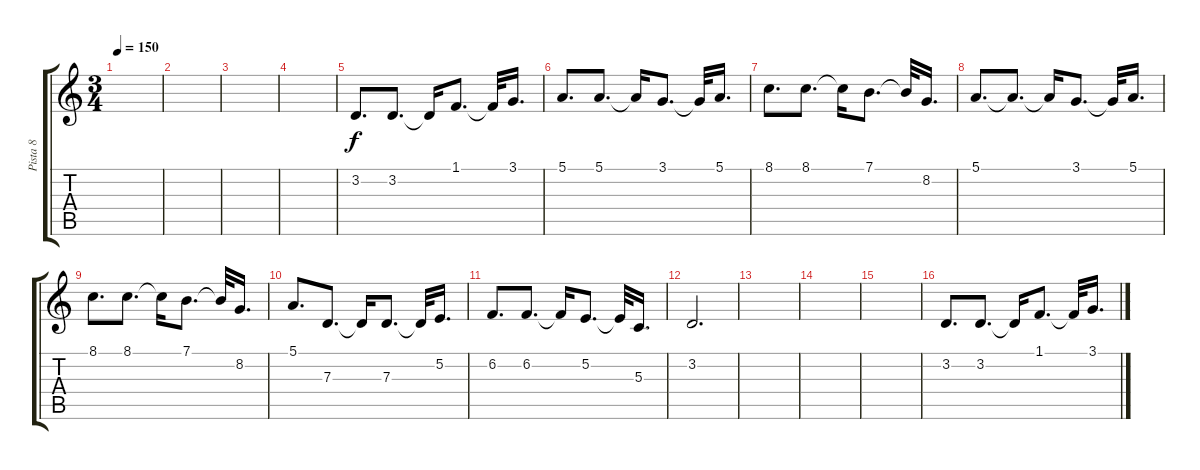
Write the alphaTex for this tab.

\track ("Pista 8" "Pista 8") {instrument altosax}
\staff {score tabs}
\tuning (E4 B3 G3 D3 A2 E2) {hide}
\ts (3 4)
\tempo 150
\clef g2
\ks c
|
|
|
|
3.2.8{d} 3.2.8{d} 3.2{t}.16 1.1.8{d} 1.1{t}.32 3.1.16{d} |
5.1.8{d} 5.1.8{d} 5.1{t}.16 3.1.8{d} 3.1{t}.32 5.1.16{d} |
8.1.8{d} 8.1.8{d} 8.1{t}.16 7.1.8{d} 7.1{t}.32 8.2.16{d} |
5.1.8{d} 5.1{t}.8{d} 5.1{t}.16 3.1.8{d} 3.1{t}.32 5.1.16{d} |
8.1.8{d} 8.1.8{d} 8.1{t}.16 7.1.8{d} 7.1{t}.32 8.2.16{d} |
5.1.8{d} 7.3.8{d} 7.3{t}.16 7.3.8{d} 7.3{t}.32 5.2.16{d} |
6.2.8{d} 6.2.8{d} 6.2{t}.16 5.2.8{d} 5.2{t}.32 5.3.16{d} |
3.2.2{d} |
|
|
|
3.2.8{d} 3.2.8{d} 3.2{t}.16 1.1.8{d} 1.1{t}.32 3.1.16{d}
